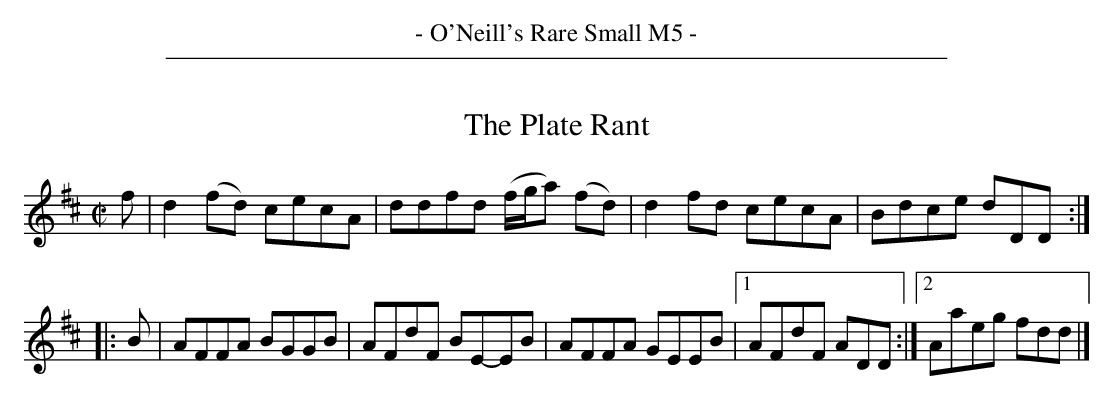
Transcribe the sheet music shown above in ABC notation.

X:1
T: The Plate Rant
M: C|
L: 1/8
K: D
f |\
d2(fd) cecA | ddfd (f/g/a) (fd) |\
d2fd cecA | Bdce dDD ::
B |\
AFFA BGGB | AFdF BE-EB |\
AFFA GEEB |[1 AFdF ADD :|[2 Aaeg fdd |]
